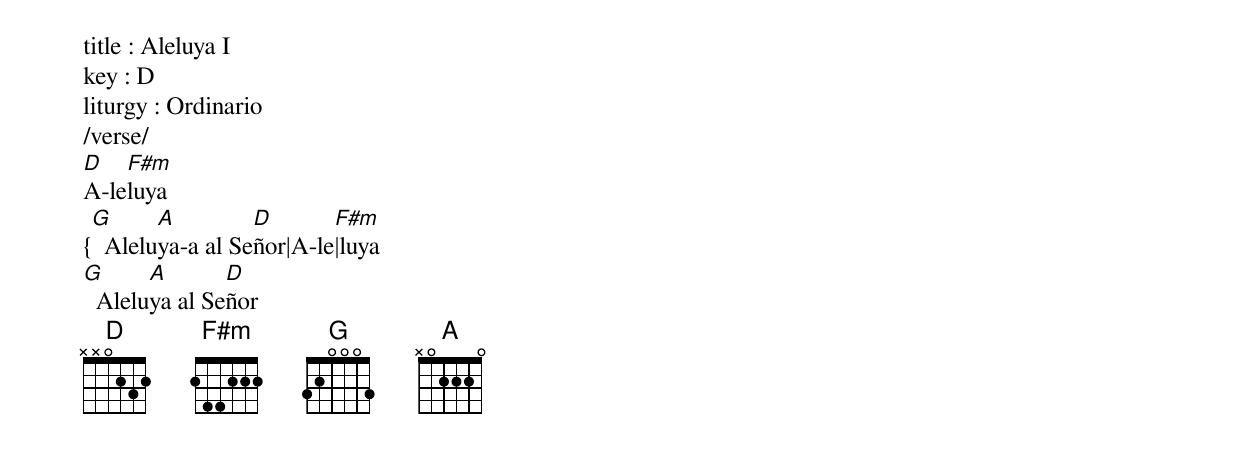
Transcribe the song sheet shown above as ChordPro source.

title : Aleluya I
key : D
liturgy : Ordinario
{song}
/verse/
[D]A-le[F#m]luya
{[G]  Alelu[A]ya-a al Se[D]ñor|A-le[F#m]|luya
[G]  Alelu[A]ya al Se[D]ñor
